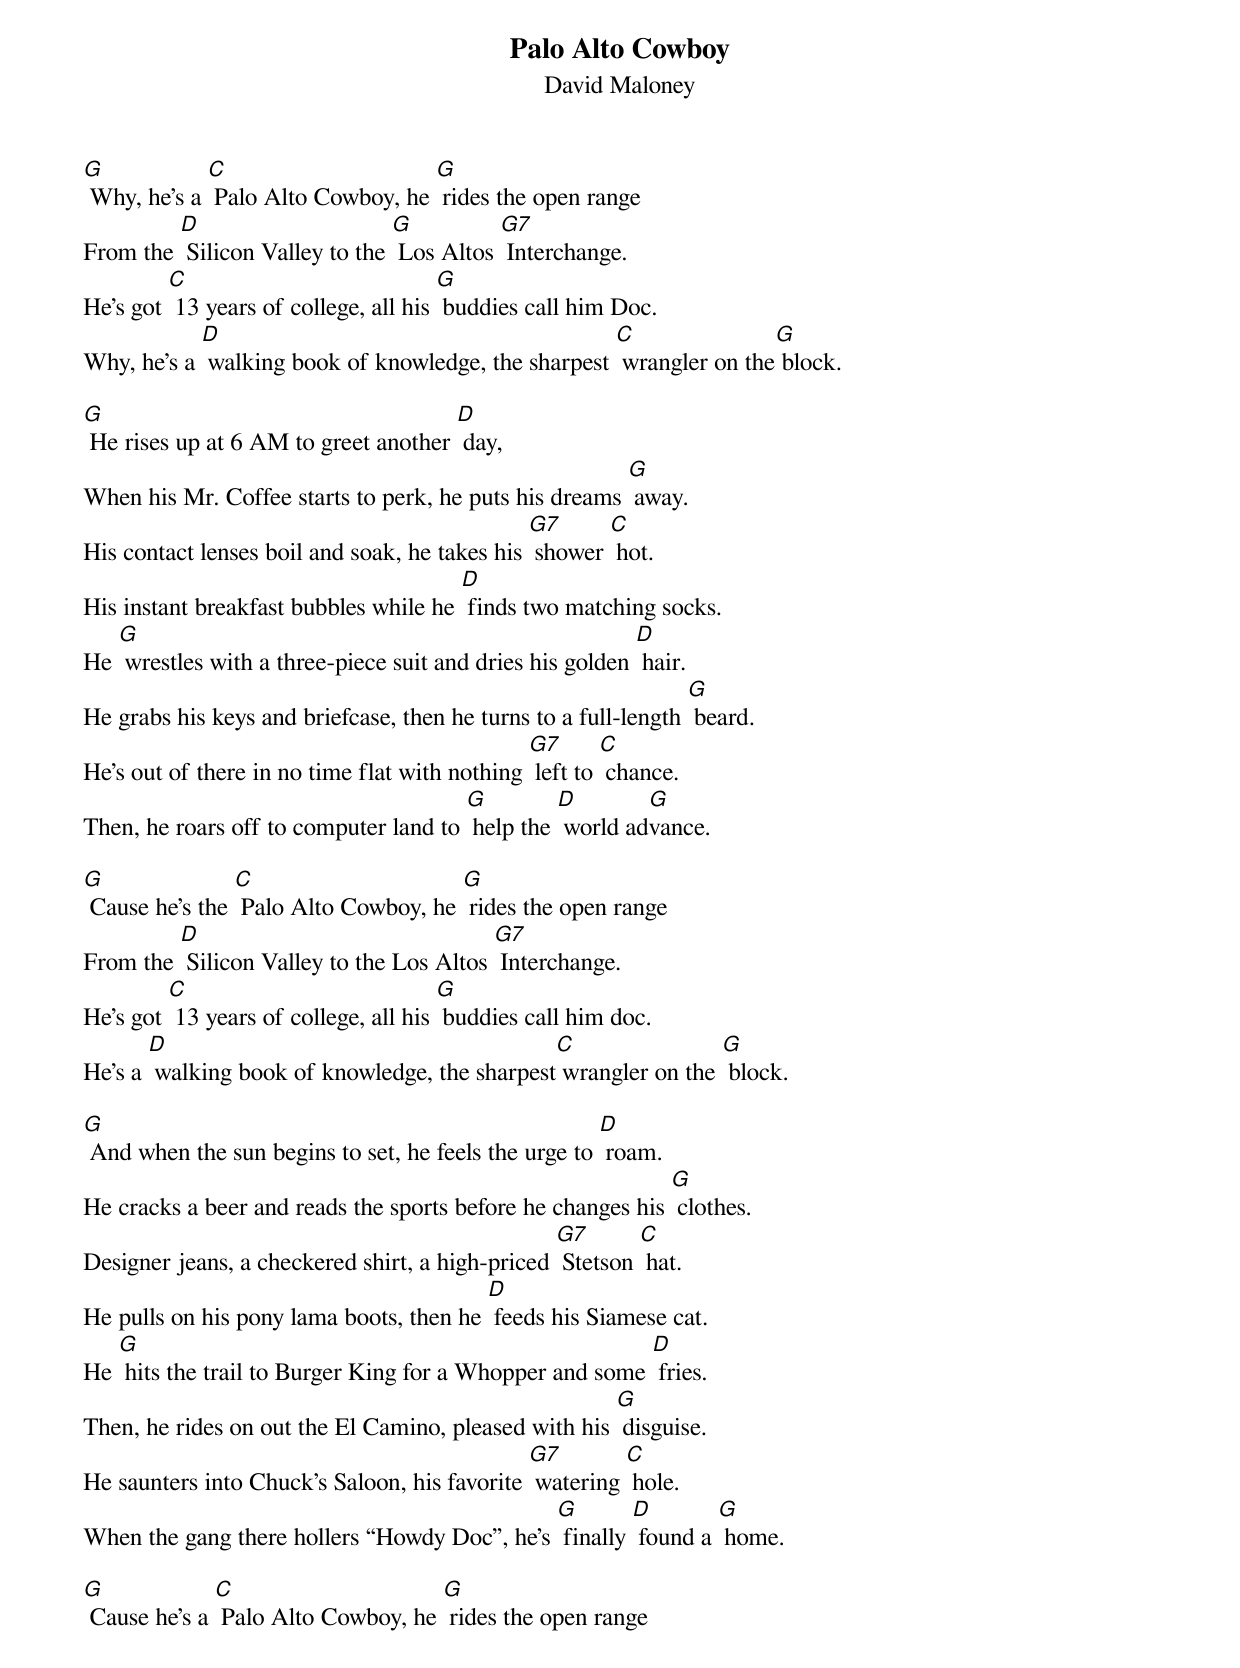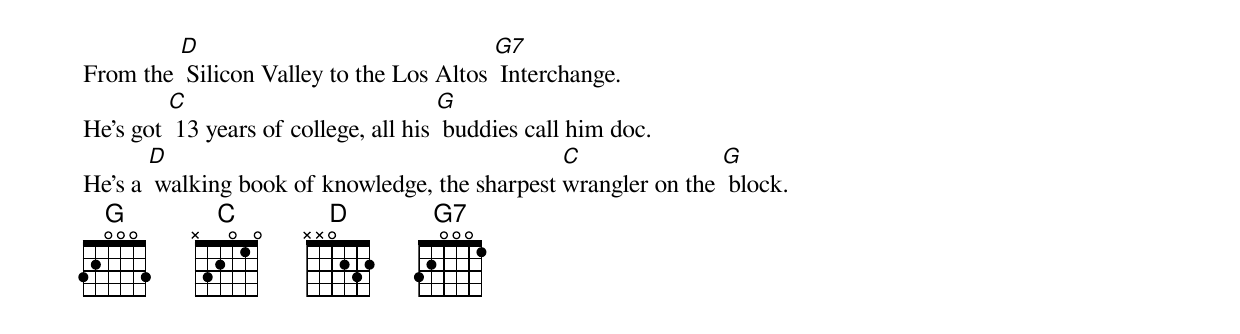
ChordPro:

{title: Palo Alto Cowboy}
{subtitle: David Maloney}

[G] Why, he’s a [C] Palo Alto Cowboy, he [G] rides the open range
From the [D] Silicon Valley to the [G] Los Altos [G7] Interchange.
He’s got [C] 13 years of college, all his [G] buddies call him Doc.
Why, he’s a [D] walking book of knowledge, the sharpest [C] wrangler on the[G] block.

[G] He rises up at 6 AM to greet another [D] day,
When his Mr. Coffee starts to perk, he puts his dreams [G] away.
His contact lenses boil and soak, he takes his [G7] shower [C] hot.
His instant breakfast bubbles while he [D] finds two matching socks.
He [G] wrestles with a three-piece suit and dries his golden [D] hair.
He grabs his keys and briefcase, then he turns to a full-length [G] beard.
He’s out of there in no time flat with nothing [G7] left to [C] chance.
Then, he roars off to computer land to [G] help the [D] world ad[G]vance.

[G] Cause he’s the [C] Palo Alto Cowboy, he [G] rides the open range
From the [D] Silicon Valley to the Los Altos [G7] Interchange.
He’s got [C] 13 years of college, all his [G] buddies call him doc.
He’s a [D] walking book of knowledge, the sharpest[C] wrangler on the [G] block.

[G] And when the sun begins to set, he feels the urge to [D] roam.
He cracks a beer and reads the sports before he changes his [G] clothes.
Designer jeans, a checkered shirt, a high-priced [G7] Stetson [C] hat.
He pulls on his pony lama boots, then he [D] feeds his Siamese cat.
He [G] hits the trail to Burger King for a Whopper and some [D] fries.
Then, he rides on out the El Camino, pleased with his [G] disguise.
He saunters into Chuck’s Saloon, his favorite [G7] watering [C] hole.
When the gang there hollers “Howdy Doc”, he’s [G] finally [D] found a [G] home.

[G] Cause he’s a [C] Palo Alto Cowboy, he [G] rides the open range
From the [D] Silicon Valley to the Los Altos [G7] Interchange.
He’s got [C] 13 years of college, all his [G] buddies call him doc.
He’s a [D] walking book of knowledge, the sharpest [C]wrangler on the [G] block.
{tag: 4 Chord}
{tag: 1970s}
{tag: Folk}
